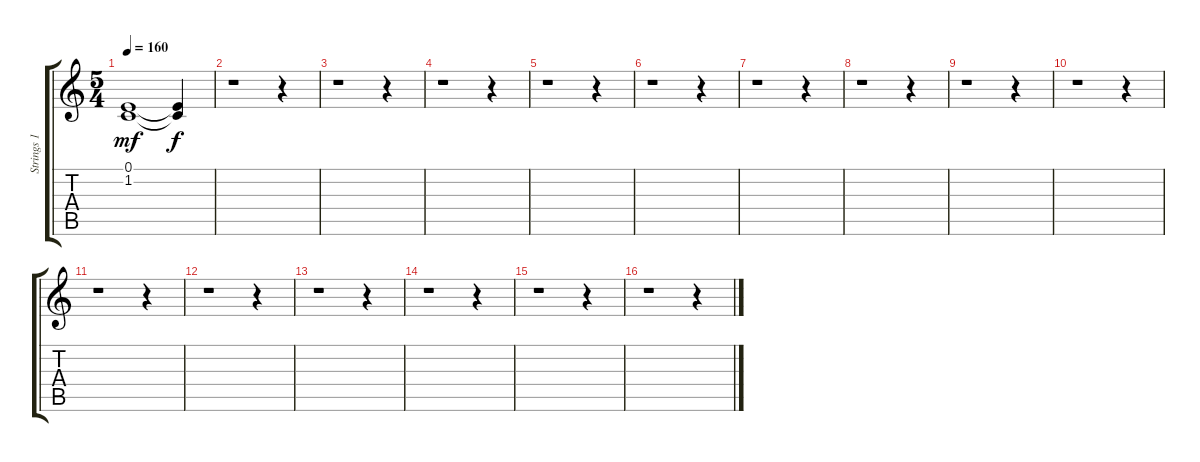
\track ("Strings 1" "Strings 1") {instrument stringensemble1}
\staff {score tabs}
\tuning (E4 B3 G3 D3 A2 E2) {hide}
\ts (5 4)
\tempo 160
\clef g2
\ks c
(0.1 1.2).1{dy mf} (0.1{t} 1.2{t}).4{dy f} |
r.1 r.4 |
r.1 r.4 |
r.1 r.4 |
r.1 r.4 |
r.1 r.4 |
r.1 r.4 |
r.1 r.4 |
r.1 r.4 |
r.1 r.4 |
r.1 r.4 |
r.1 r.4 |
r.1 r.4 |
r.1 r.4 |
r.1 r.4 |
r.1 r.4
